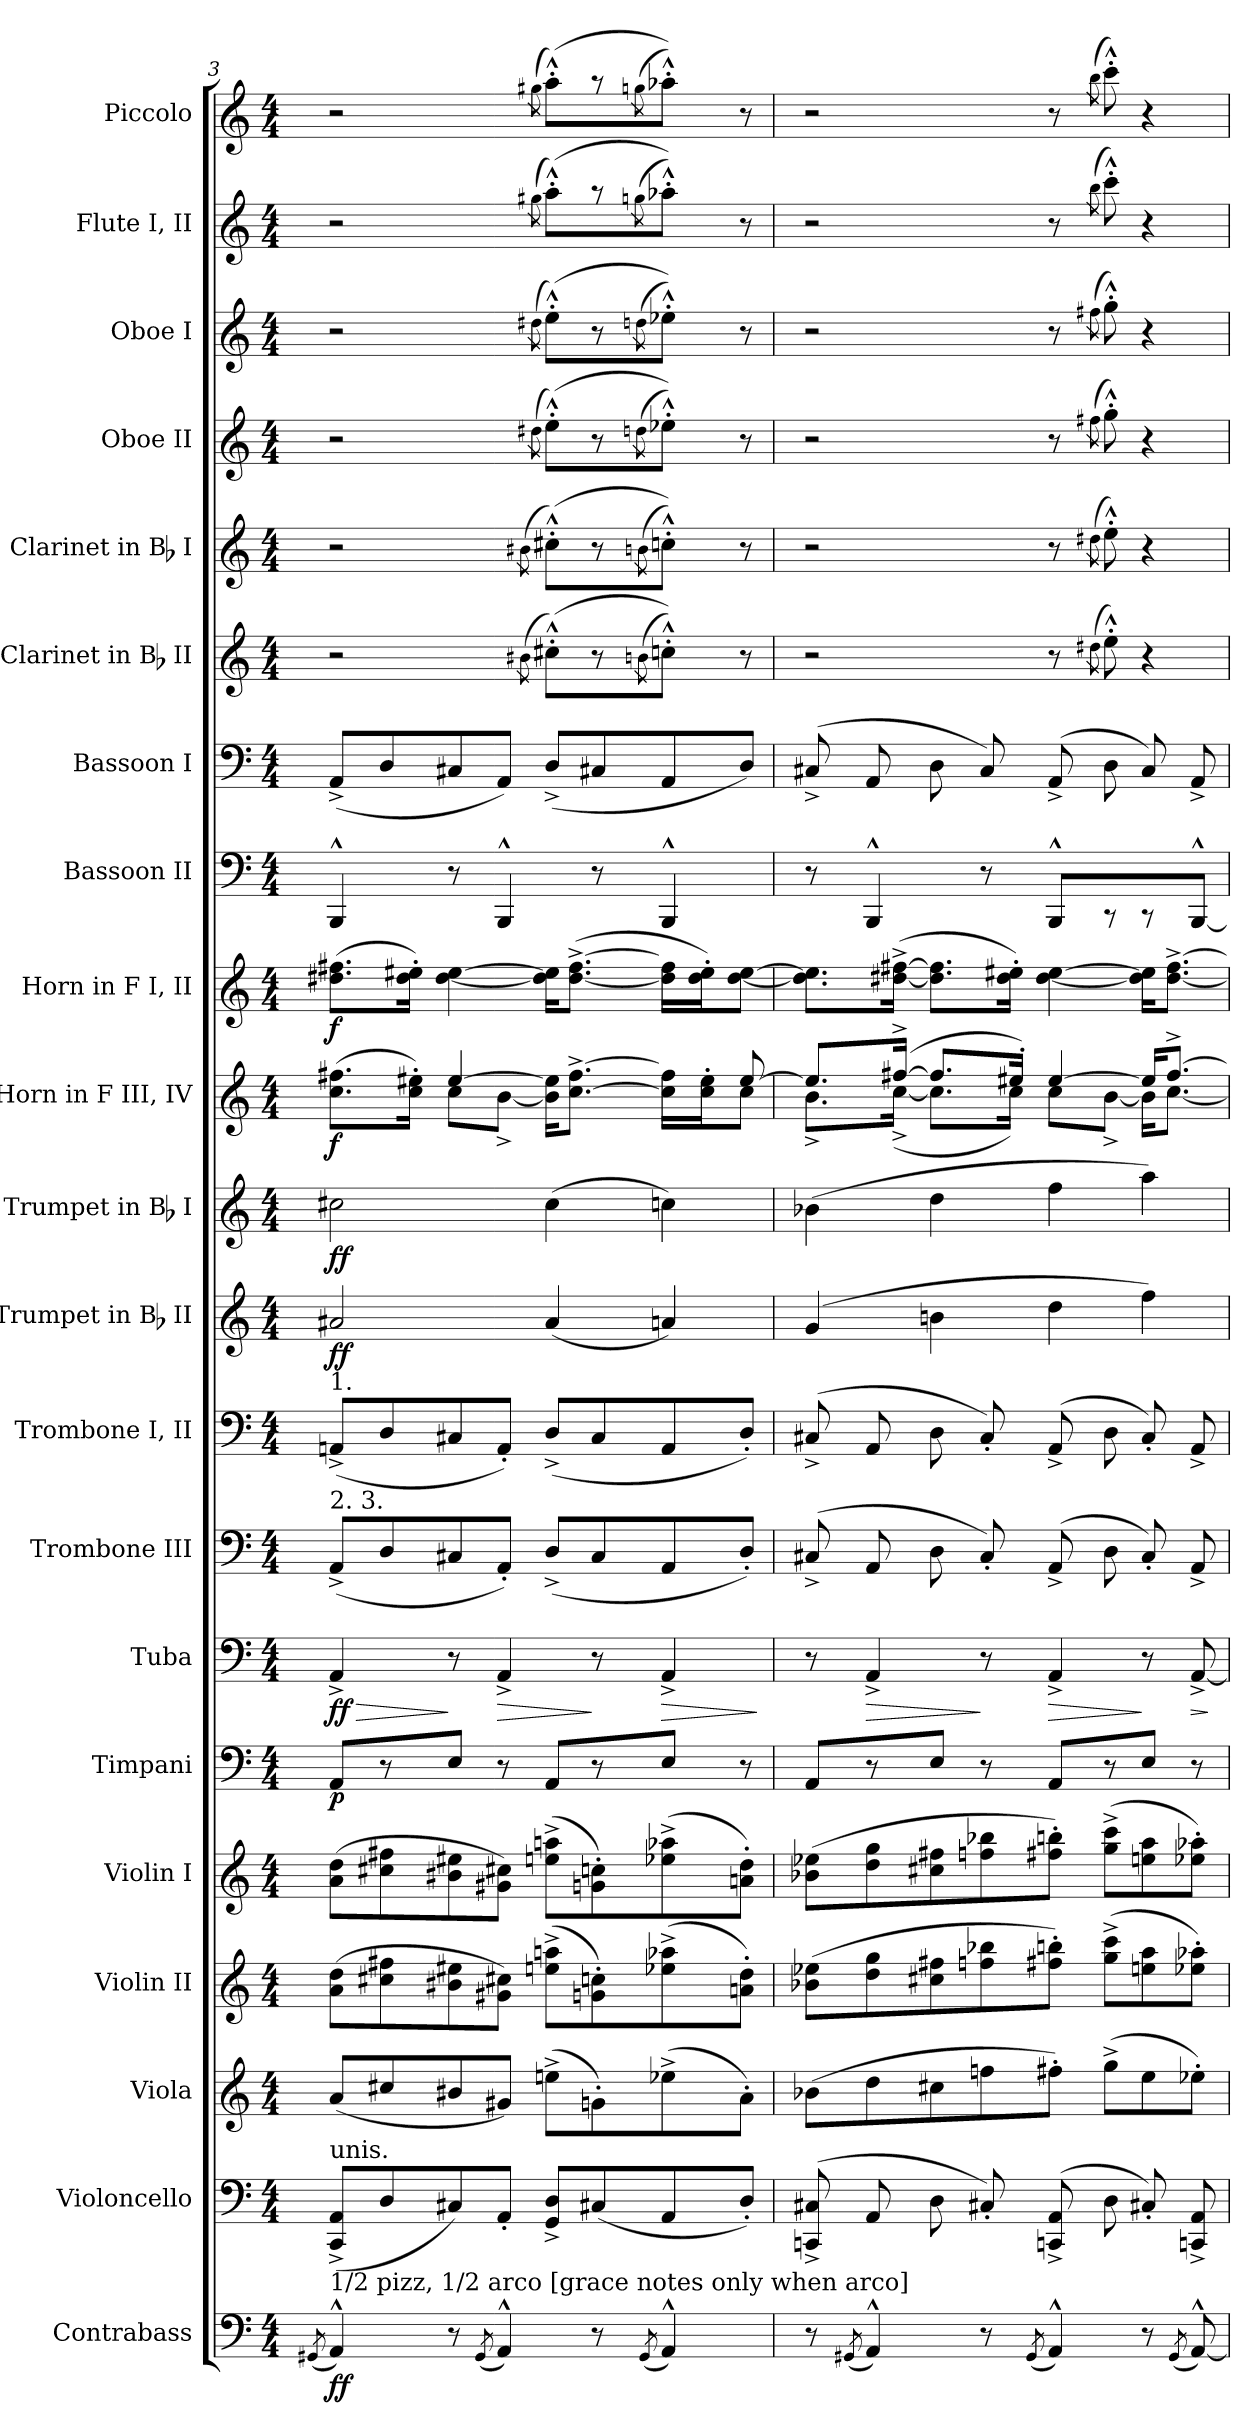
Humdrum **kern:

**kern	**dynam	**kern	**kern	**kern	**kern	**kern	**dynam	**kern	**dynam	**kern	**kern	**kern	**dynam	**kern	**dynam	**kern	**dynam	**kern	**dynam	**kern	**kern	**kern	**kern	**kern	**kern	**kern	**kern
*part21	*part21	*part20	*part19	*part18	*part17	*part16	*part16	*part15	*part15	*part14	*part13	*part12	*part12	*part11	*part11	*part10	*part10	*part9	*part9	*part8	*part7	*part6	*part5	*part4	*part3	*part2	*part1
*staff21	*staff21	*staff20	*staff19	*staff18	*staff17	*staff16	*staff16	*staff15	*staff15	*staff14	*staff13	*staff12	*staff12	*staff11	*staff11	*staff10	*staff10	*staff9	*staff9	*staff8	*staff7	*staff6	*staff5	*staff4	*staff3	*staff2	*staff1
*I"Contrabass	*	*I"Violoncello	*I"Viola	*I"Violin II	*I"Violin I	*I"Timpani	*	*I"Tuba	*	*I"Trombone III	*I"Trombone I, II	*I"Trumpet in Bb II	*	*I"Trumpet in Bb I	*	*I"Horn in F III, IV	*	*I"Horn in F I, II	*	*I"Bassoon II	*I"Bassoon I	*I"Clarinet in Bb II	*I"Clarinet in Bb I	*I"Oboe II	*I"Oboe I	*I"Flute I, II	*I"Piccolo
*I'Cb.	*	*I'Vc.	*I'Vla.	*I'Vln. II	*I'Vln. I	*I'Timp.	*	*I'Tba.	*	*	*I'Tbn. I	*I'Tpt.	*	*I'Tpt.	*	*I'Hn.	*	*I'Hn.	*	*I'Bsn.	*I'Bsn.	*I'Cl.	*I'Cl.	*I'Ob.	*I'Ob.	*I'Fl.	*I'Picc.
*clefF4	*	*clefF4	*clefG2	*clefG2	*clefG2	*clefF4	*	*clefF4	*	*clefF4	*clefF4	*clefG2	*	*clefG2	*	*clefG2	*	*clefG2	*	*clefF4	*clefF4	*clefG2	*clefG2	*clefG2	*clefG2	*clefG2	*clefG2
*ITrd7c12	*	*	*	*	*	*	*	*	*	*	*	*ITrd1c2	*	*ITrd1c2	*	*ITrd4c7	*	*ITrd4c7	*	*	*	*ITrd1c2	*ITrd1c2	*	*	*	*ITrd-7c-12
*k[]	*	*k[]	*k[]	*k[]	*k[]	*k[]	*	*k[]	*	*k[]	*k[]	*k[b-e-]	*	*k[b-e-]	*	*k[b-]	*	*k[b-]	*	*k[]	*k[]	*k[b-e-]	*k[b-e-]	*k[]	*k[]	*k[]	*k[]
*M4/4	*	*M4/4	*M4/4	*M4/4	*M4/4	*M4/4	*	*M4/4	*	*M4/4	*M4/4	*M4/4	*	*M4/4	*	*M4/4	*	*M4/4	*	*M4/4	*M4/4	*M4/4	*M4/4	*M4/4	*M4/4	*M4/4	*M4/4
=3	=3	=3	=3	=3	=3	=3	=3	=3	=3	=3	=3	=3	=3	=3	=3	=3	=3	=3	=3	=3	=3	=3	=3	=3	=3	=3	=3
(8qGGG#X/	.	.	.	.	.	.	.	.	.	.	.	.	.	.	.	.	.	.	.	.	.	.	.	.	.	.	.
!	!	!	!	!	!	!	!	!	!	!	!LO:TX:a:t=1.	!	!	!	!	!	!	!	!	!	!	!	!	!	!	!	!
!	!	!	!	!	!	!	!	!	!	!LO:TX:a:t=2. 3.	!	!	!	!	!	!	!	!	!	!	!	!	!	!	!	!	!
!	!	!LO:TX:a:t=unis.	!	!	!	!	!	!	!	!	!	!	!	!	!	!	!	!	!	!	!	!	!	!	!	!	!
!LO:TX:a:t=1/2 pizz, 1/2 arco [grace notes only when arco]	!	!	!	!	!	!	!	!	!	!	!	!	!	!	!	!	!	!	!	!	!	!	!	!	!	!	!
!	!	!	!	!	!	!	!	!	!LO:HP:b	!	!	!	!	!	!	!	!	!	!	!	!	!	!	!	!	!	!
*	*	*	*	*	*	*	*	*	*	*	*	*	*	*	*	*^	*	*	*	*	*	*	*	*	*	*	*
4AAA^^)	ff	(8CC^ 8AA^L	(8aL	(8a 8ddL	(8a 8ddL	8AAL	p	4AA^	> ff	(8AA^L	(8AAn^L	2g#X	ff	2bn	ff	(8.f 8.bnL	4ryy	f	(8.g#X 8.bnL	f	4BBB^^<	(8AA^L	2r	2r	2r	2r	2r	2r
.	.	8D	8cc#X	8cc#X 8ff#X	8cc#X 8ff#X	8r	.	.	.	8D	8D	.	.	.	.	.	.	.	.	.	.	8D	.	.	.	.	.	.
.	.	.	.	.	.	.	.	.	.	.	.	.	.	.	.	16f' 16a#X'Jk)	.	.	16g#' 16a#X'Jk)	.	.	.	.	.	.	.	.	.
8r	.	8C#X)	8b#X	8b#X 8ee#X	8b#X 8ee#X	8EJ	.	8r	]	8C#X	8C#X	.	.	.	.	[4a#	8fL	.	[4g# [4a#	.	8r	8C#X	.	.	.	.	.	.
(8qGGG#/	.	.	.	.	.	.	.	.	.	.	.	.	.	.	.	.	.	.	.	.	.	.	.	.	.	.	.	.
!	!	!	!	!	!	!	!	!	!LO:HP:b	!	!	!	!	!	!	!	!	!	!	!	!	!	!	!	!	!	!	!
4AAA^^)	.	8AA'J	8g#XJ)	8g#X 8cc#XJ)	8g#X 8cc#XJ)	8r	.	4AA^	>	8AA'J)	8AA'J)	.	.	.	.	.	[8e^J	.	.	.	4BBB^^<	8AAJ)	.	.	.	.	.	.
.	.	.	.	.	.	.	.	.	.	.	.	.	.	.	.	.	.	.	.	.	.	.	(>8qa#X\	(>8qa#X\	(>8qdd#X\	(>8qdd#X\	(>8qgg#X\	(>8qggg#X\
.	.	8GG^ 8D^L	(8een^L	(8een^ 8aan^L	(8een^ 8aan^L	8AAL	.	.	.	(8D^L	(8D^L	(4g#	.	(4b	.	16e] 16a#]KL	4ryy	.	16g#] 16a#]KL	.	.	(8D^L	(>8bn'^^L)	(>8bn'^^L)	(>8ee'^^L)	(>8ee'^^L)	(>8aa'^^L)	(>8aaa'^^L)
.	.	.	.	.	.	.	.	.	.	.	.	.	.	.	.	([8.f^ [8.b^J	.	.	([8.g#^ [8.b^J	.	.	.	.	.	.	.	.	.
8r	.	(8C#X	8gn')	8gn' 8ccn')	8gn' 8ccn')	8r	.	8r	]	8C#	8C#	.	.	.	.	.	.	.	.	.	8r	8C#X	8r	8r	8r	8r	8r	8r
(8qGGG#/	.	.	.	.	.	.	.	.	.	.	.	.	.	.	.	.	.	.	.	.	.	.	(>8qan\	(>8qan\	(>8qddn\	(>8qddn\	(>8qggn\	(>8qgggn\
!	!	!	!	!	!	!	!	!	!LO:HP:b	!	!	!	!	!	!	!	!	!	!	!	!	!	!	!	!	!	!	!
4AAA^^)	.	8AA	(8ee-X^	(8ee-X^ 8aa-X^	(8ee-X^ 8aa-X^	8EJ	.	4AA^	>	8AA	8AA	4gn)	.	4b-X)	.	16ryy	16f] 16b]LL	.	16g#] 16b]LL	.	4BBB^^<	8AA	8b-X'^^J))	8b-X'^^J))	8ee-X'^^J))	8ee-X'^^J))	8aa-X'^^J))	8aaa-X'^^J))
.	.	.	.	.	.	.	.	.	.	.	.	.	.	.	.	16ryy)	16f' 16a#'J	.	16g#' 16a#'J)	.	.	.	.	.	.	.	.	.
.	.	8D'J)	8a'J)	8an' 8dd'J)	8an' 8dd'J)	8r	.	.	.	8D'J)	8D'J)	.	.	.	.	[8a#	8fJ	.	[8g# [8a#J	.	.	8DJ)	8r	8r	8r	8r	8r	8r
*	*	*	*	*	*	*	*	*	*	*	*	*	*	*	*	*v	*v	*	*	*	*	*	*	*	*	*	*	*
.	.	.	.	.	.	.	.	.	]	.	.	.	.	.	.	.	.	.	.	.	.	.	.	.	.	.	.
=4	=4	=4	=4	=4	=4	=4	=4	=4	=4	=4	=4	=4	=4	=4	=4	=4	=4	=4	=4	=4	=4	=4	=4	=4	=4	=4	=4
*	*	*	*	*	*	*	*	*	*	*	*	*	*	*	*	*^	*	*	*	*	*	*	*	*	*	*	*
8r	.	(8CCn^ 8C#X^	(8b-XL	(8b-X 8ee-XL	(8b-X 8ee-XL	8AAL	.	8r	.	(8C#X^	(8C#X^	(4f	.	(4a-X	.	8.a#L]	8.e^L	.	8.g#] 8.a#]L	.	8r	(8C#X^	2r	2r	2r	2r	2r	2r
(8qGGG#X/	.	.	.	.	.	.	.	.	.	.	.	.	.	.	.	.	.	.	.	.	.	.	.	.	.	.	.	.
!	!	!	!	!	!	!	!	!	!LO:HP:b	!	!	!	!	!	!	!	!	!	!	!	!	!	!	!	!	!	!	!
4AAA^^)	.	8AA	8dd	8dd 8gg	8dd 8gg	8r	.	4AA^	>	8AA	8AA	.	.	.	.	.	.	.	.	.	4BBB^^<	8AA	.	.	.	.	.	.
.	.	.	.	.	.	.	.	.	.	.	.	.	.	.	.	([16bn^Jk	([16f^Jk	.	([16g#X^ [16bn^Jk	.	.	.	.	.	.	.	.	.
.	.	8D	8cc#X	8cc#X 8ff#X	8cc#X 8ff#X	8EJ	.	.	.	8D	8D	4an	.	4cc	.	8.bL]	8.fL]	.	8.g#] 8.b]L	.	.	8D	.	.	.	.	.	.
8r	.	8C#X')	8ffn	8ffn 8bb-X	8ffn 8bb-X	8r	.	8r	]	8C#')	8C#')	.	.	.	.	.	.	.	.	.	8r	8C#)	.	.	.	.	.	.
.	.	.	.	.	.	.	.	.	.	.	.	.	.	.	.	16a#X'Jk)	16fJk)	.	16g#' 16a#X'Jk)	.	.	.	.	.	.	.	.	.
(8qGGG#/	.	.	.	.	.	.	.	.	.	.	.	.	.	.	.	.	.	.	.	.	.	.	.	.	.	.	.	.
!	!	!	!	!	!	!	!	!	!LO:HP:b	!	!	!	!	!	!	!	!	!	!	!	!	!	!	!	!	!	!	!
4AAA^^)	.	(8CCn^ 8AA^	8ff#X'J)	8ff#X' 8bbn'J)	8ff#X' 8bbn'J)	8AAL	.	4AA^	>	(8AA^	(8AA^	4cc	.	4ee-	.	[4a#	8fL	.	[4g# [4a#	.	8BBB^^<L	(8AA^	8r	8r	8r	8r	8r	8r
.	.	.	.	.	.	.	.	.	.	.	.	.	.	.	.	.	.	.	.	.	.	.	(>8qcc#X\	(>8qcc#X\	(>8qff#X\	(>8qff#X\	(>8qbb\	(>8qbbb\
.	.	8D	(8gg^L	(8gg^ 8ccc^L	(8gg^ 8ccc^L	8r	.	.	.	8D	8D	.	.	.	.	.	[8e^J	.	.	.	8r	8D	8dd'^^)	8dd'^^)	8gg'^^)	8gg'^^)	8ccc'^^)	8cccc'^^)
8r	.	8C#X')	8ee	8een 8aa	8een 8aa	8EJ	.	8r	]	8C#')	8C#')	4ee-)	.	4gg)	.	16a#KL]	16eKL]	.	16g#] 16a#]KL	.	8r	8C#)	4r	4r	4r	4r	4r	4r
.	.	.	.	.	.	.	.	.	.	.	.	.	.	.	.	[8.b^iJ	[8.fJ	.	[8.g#^ [8.bi^J	.	.	.	.	.	.	.	.	.
(8qGGG#/	.	.	.	.	.	.	.	.	.	.	.	.	.	.	.	.	.	.	.	.	.	.	.	.	.	.	.	.
!	!	!	!	!	!	!	!	!	!LO:HP:b	!	!	!	!	!	!	!	!	!	!	!	!	!	!	!	!	!	!	!
[8AAA^^)	.	8CCn^ 8AAi^	8ee-X'J)	8ee-X' 8aa-X'J)	8ee-X' 8aa-X'J)	8r	.	[8AA^	>	8AA^i	8AA^i	.	.	.	.	.	.	.	.	.	[8BBB^^<J	8AA^i	.	.	.	.	.	.
*	*	*	*	*	*	*	*	*	*	*	*	*	*	*	*	*v	*v	*	*	*	*	*	*	*	*	*	*	*
.	.	.	.	.	.	.	.	.	]	.	.	.	.	.	.	.	.	.	.	.	.	.	.	.	.	.	.
=	=	=	=	=	=	=	=	=	=	=	=	=	=	=	=	=	=	=	=	=	=	=	=	=	=	=	=
*-	*-	*-	*-	*-	*-	*-	*-	*-	*-	*-	*-	*-	*-	*-	*-	*-	*-	*-	*-	*-	*-	*-	*-	*-	*-	*-	*-
